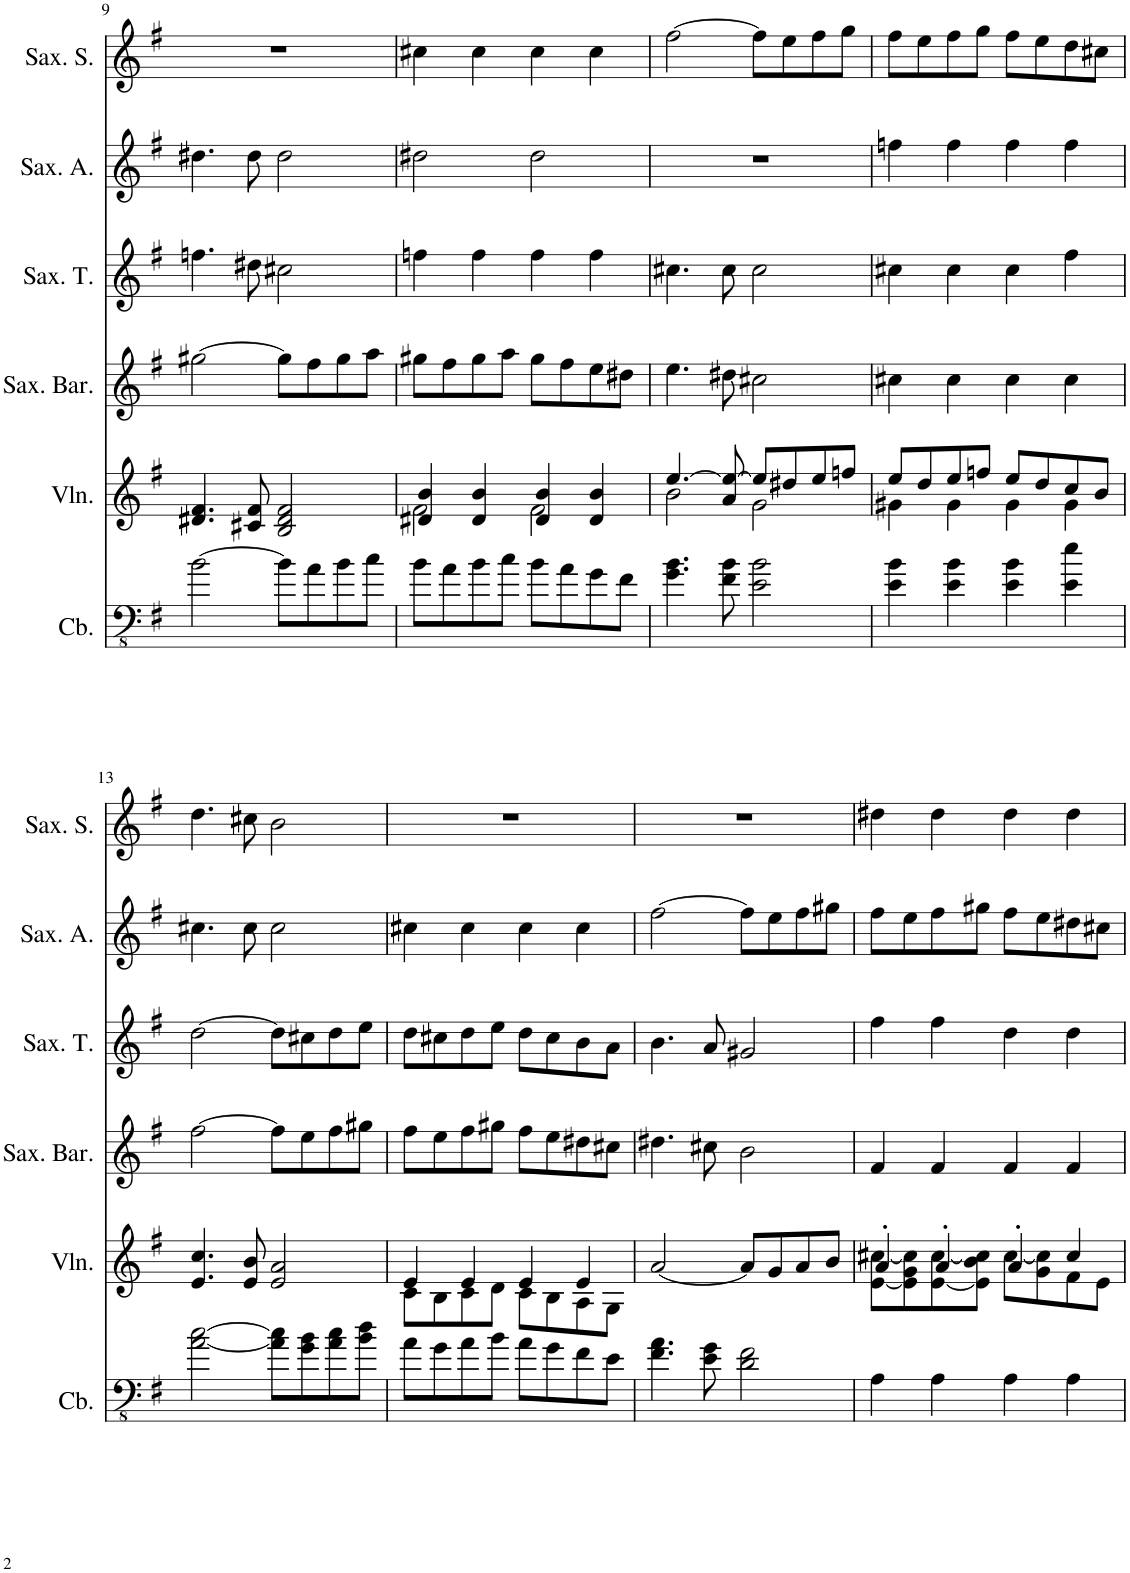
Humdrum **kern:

**kern	**kern	**kern	**kern	**kern	**kern
*part6	*part5	*part4	*part3	*part2	*part1
*staff6	*staff5	*staff4	*staff3	*staff2	*staff1
*I"Contrebasse, Contrabass Accomp	*I"Violon, Violin Accomp	*I"Saxophone Baryton, Baritone Sax	*I"Saxophone Ténor, Tenor Sax	*I"Saxophone Alto, Alto Sax	*I"Saxophone Soprano, Soprano Sax
*I'Cb.	*I'Vln.	*I'Sax. Bar.	*I'Sax. T.	*I'Sax. A.	*I'Sax. S.
!!LO:PB:g=z
*clefFv4	*clefG2	*clefG2	*clefG2	*clefG2	*clefG2
*Trd7c12	*	*Trd12c21	*Trd8c14	*Trd5c9	*Trd1c2
*k[f#]	*k[f#]	*k[f#]	*k[f#]	*k[f#]	*k[f#]
*M2/2	*M2/2	*M2/2	*M2/2	*M2/2	*M2/2
=9	=9	=9	=9	=9	=9
[2B\	4.d#X/ 4.f#/	[2gg#X\	4.ffn\	4.dd#X\	1r
.	8c#X/ 8f#/	.	8dd#X\	8dd#\	.
8B\L]	2B/ 2d#/ 2f#/	8gg#\L]	2cc#X\	2dd#\	.
8A\	.	8ff#\	.	.	.
8B\	.	8gg#\	.	.	.
8c\J	.	8aa\J	.	.	.
=10	=10	=10	=10	=10	=10
*	*^	*	*	*	*
8B\L	4d#X/ 4b/	2f#\	8gg#X\L	4ffn\	2dd#X\	4cc#X\
8A\	.	.	8ff#\	.	.	.
8B\	4d#/ 4b/	.	8gg#\	4ff\	.	4cc#\
8c\J	.	.	8aa\J	.	.	.
8B\L	4d#/ 4b/	2f#\	8gg#\L	4ff\	2dd#\	4cc#\
8A\	.	.	8ff#\	.	.	.
8G\	4d#/ 4b/	.	8ee\	4ff\	.	4cc#\
8F#\J	.	.	8dd#X\J	.	.	.
=11	=11	=11	=11	=11	=11	=11
4.G\ 4.B\	[4.ee/	2b\	4.ee\	4.cc#X\	1r	[2ff#\
8F#\ 8B\	8a/ 8ee/_	.	8dd#X\	8cc#\	.	.
2E\ 2B\	8ee/L]	2g\	2cc#X\	2cc#\	.	8ff#\L]
.	8dd#X/	.	.	.	.	8ee\
.	8ee/	.	.	.	.	8ff#\
.	8ffn/J	.	.	.	.	8gg\J
=12	=12	=12	=12	=12	=12	=12
4E\ 4B\	8ee/L	4g#X\	4cc#X\	4cc#X\	4ffn\	8ff#\L
.	8dd/	.	.	.	.	8ee\
4E\ 4B\	8ee/	4g#\	4cc#\	4cc#\	4ff\	8ff#\
.	8ffn/J	.	.	.	.	8gg\J
4E\ 4B\	8ee/L	4g#\	4cc#\	4cc#\	4ff\	8ff#\L
.	8dd/	.	.	.	.	8ee\
4E\ 4e\	8cc/	4g#\	4cc#\	4ff#\	4ff\	8dd\
.	8b/J	.	.	.	.	8cc#X\J
*	*v	*v	*	*	*	*
!!LO:LB:g=z
=13	=13	=13	=13	=13	=13
[2A\ [2c\	4.e/ 4.cc/	[2ff#\	[2dd\	4.cc#X\	4.dd\
.	8e/ 8b/	.	.	8cc#\	8cc#X\
8A\] 8c\]L	2e/ 2a/	8ff#\L]	8dd\L]	2cc#\	2b\
8G\ 8B\	.	8ee\	8cc#X\	.	.
8A\ 8c\	.	8ff#\	8dd\	.	.
8B\ 8d\J	.	8gg#X\J	8ee\J	.	.
=14	=14	=14	=14	=14	=14
*	*^	*	*	*	*
8A\L	4e/	8c\L	8ff#\L	8dd\L	4cc#X\	1r
8G\	.	8B\	8ee\	8cc#X\	.	.
8A\	4e/	8c\	8ff#\	8dd\	4cc#\	.
8B\J	.	8d\J	8gg#X\J	8ee\J	.	.
8A\L	4e/	8c\L	8ff#\L	8dd\L	4cc#\	.
8G\	.	8B\	8ee\	8cc#\	.	.
8F#\	4e/	8A\	8dd#X\	8b\	4cc#\	.
8E\J	.	8G\J	8cc#X\J	8a\J	.	.
*	*v	*v	*	*	*	*
=15	=15	=15	=15	=15	=15
4.F#\ 4.A\	[2a/	4.dd#X\	4.b\	[2ff#\	1r
8E\ 8G\	.	8cc#X\	8a/	.	.
2D\ 2F#\	8a/L]	2b\	2g#X/	8ff#\L]	.
.	8g/	.	.	8ee\	.
.	8a/	.	.	8ff#\	.
.	8b/J	.	.	8gg#X\J	.
=16	=16	=16	=16	=16	=16
*	*^	*	*	*	*
4AA\	4a'/	[8e\ [8cc#X\L	4f#/	4ff#\	8ff#\L	4dd#X\
.	.	8e\] 8g\ 8cc#\]	.	.	8ee\	.
4AA\	4a'/	[8e\ [8cc#\	4f#/	4ff#\	8ff#\	4dd#\
.	.	8e\] 8b\ 8cc#\]J	.	.	8gg#X\J	.
4AA\	4a'/	[8cc#\L	4f#/	4dd\	8ff#\L	4dd#\
.	.	8g\ 8cc#\]	.	.	8ee\	.
4AA\	4cc#/	8f#\	4f#/	4dd\	8dd#X\	4dd#\
.	.	8e\J	.	.	8cc#X\J	.
*	*v	*v	*	*	*	*
=	=	=	=	=	=
*-	*-	*-	*-	*-	*-
